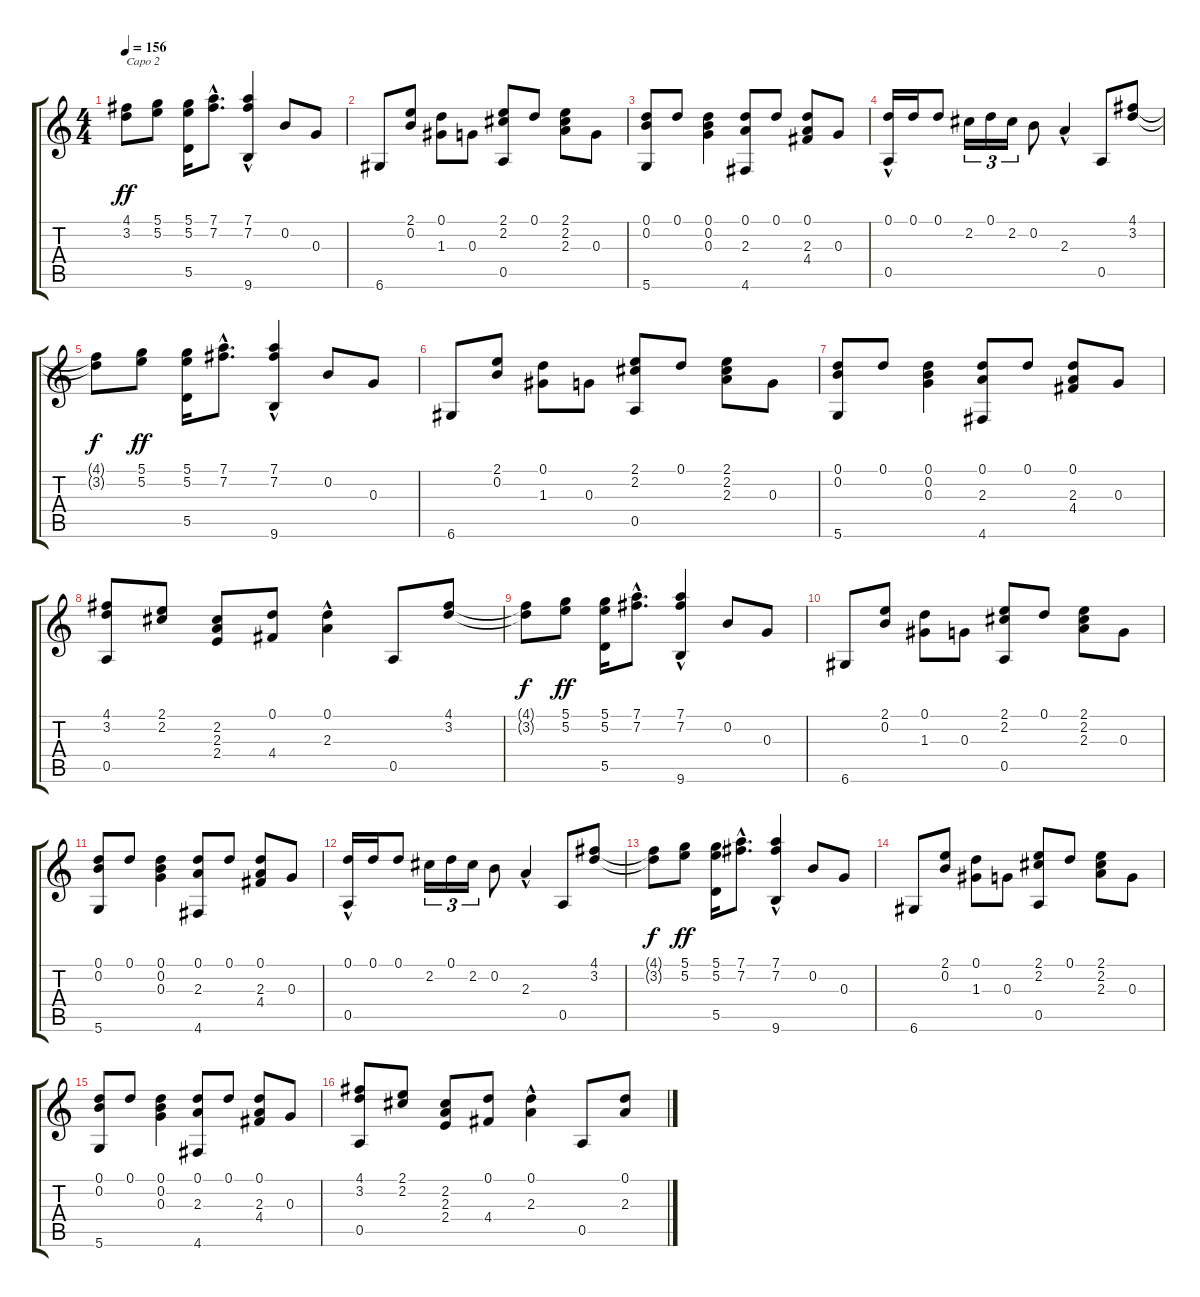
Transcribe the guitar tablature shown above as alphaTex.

\track "" {instrument acousticguitarsteel}
\staff {score tabs}
\tuning (D4 B3 G3 D3 A2 D2) {hide}
\ts (4 4)
\tempo 156
\clef g2
\ks c
(4.1 3.2).8{txt "Capo 2" dy ff instrument acousticguitarsteel} (5.1 5.2).8 (5.1 5.2 5.5).16 (7.1{hac} 7.2{hac}).8{d} (7.1{hac} 7.2{hac} 9.6).4 0.2.8 0.3.8 |
6.6.8 (2.1 0.2).8 (0.1 1.3).8 0.3.8 (2.1 2.2 0.5).8 0.1.8 (2.1 2.2 2.3).8 0.3.8 |
(0.1 0.2 5.6).8 0.1.8 (0.1 0.2 0.3).4 (0.1 2.3 4.6).8 0.1.8 (0.1 2.3 4.4).8 0.3.8 |
(0.1 0.5{hac}).16 0.1.16 0.1.8 2.2.16{tu (3 2)} 0.1.16{tu (3 2)} 2.2.16{tu (3 2)} 0.2.8 2.3{hac}.4 0.5.8 (4.1 3.2).8 |
(4.1{t} 3.2{t}).8{dy f} (5.1 5.2).8{dy ff} (5.1 5.2 5.5).16 (7.1{hac} 7.2{hac}).8{d} (7.1{hac} 7.2{hac} 9.6).4 0.2.8 0.3.8 |
6.6.8 (2.1 0.2).8 (0.1 1.3).8 0.3.8 (2.1 2.2 0.5).8 0.1.8 (2.1 2.2 2.3).8 0.3.8 |
(0.1 0.2 5.6).8 0.1.8 (0.1 0.2 0.3).4 (0.1 2.3 4.6).8 0.1.8 (0.1 2.3 4.4).8 0.3.8 |
(4.1 3.2 0.5).8 (2.1 2.2).8 (2.2 2.3 2.4).8 (0.1 4.4).8 (0.1{hac} 2.3{hac}).4 0.5.8 (4.1 3.2).8 |
(4.1{t} 3.2{t}).8{dy f} (5.1 5.2).8{dy ff} (5.1 5.2 5.5).16 (7.1{hac} 7.2{hac}).8{d} (7.1{hac} 7.2{hac} 9.6).4 0.2.8 0.3.8 |
6.6.8 (2.1 0.2).8 (0.1 1.3).8 0.3.8 (2.1 2.2 0.5).8 0.1.8 (2.1 2.2 2.3).8 0.3.8 |
(0.1 0.2 5.6).8 0.1.8 (0.1 0.2 0.3).4 (0.1 2.3 4.6).8 0.1.8 (0.1 2.3 4.4).8 0.3.8 |
(0.1 0.5{hac}).16 0.1.16 0.1.8 2.2.16{tu (3 2)} 0.1.16{tu (3 2)} 2.2.16{tu (3 2)} 0.2.8 2.3{hac}.4 0.5.8 (4.1 3.2).8 |
(4.1{t} 3.2{t}).8{dy f} (5.1 5.2).8{dy ff} (5.1 5.2 5.5).16 (7.1{hac} 7.2{hac}).8{d} (7.1{hac} 7.2{hac} 9.6).4 0.2.8 0.3.8 |
6.6.8 (2.1 0.2).8 (0.1 1.3).8 0.3.8 (2.1 2.2 0.5).8 0.1.8 (2.1 2.2 2.3).8 0.3.8 |
(0.1 0.2 5.6).8 0.1.8 (0.1 0.2 0.3).4 (0.1 2.3 4.6).8 0.1.8 (0.1 2.3 4.4).8 0.3.8 |
(4.1 3.2 0.5).8 (2.1 2.2).8 (2.2 2.3 2.4).8 (0.1 4.4).8 (0.1{hac} 2.3{hac}).4 0.5.8 (0.1 2.3).8
